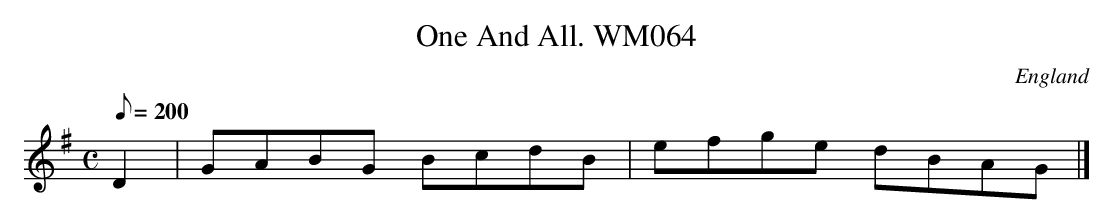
X:1
T:One And All. WM064
M:C
L:1/8
Q:200
O:England
K:G
D2|GABG BcdB|efge dBAG|]
